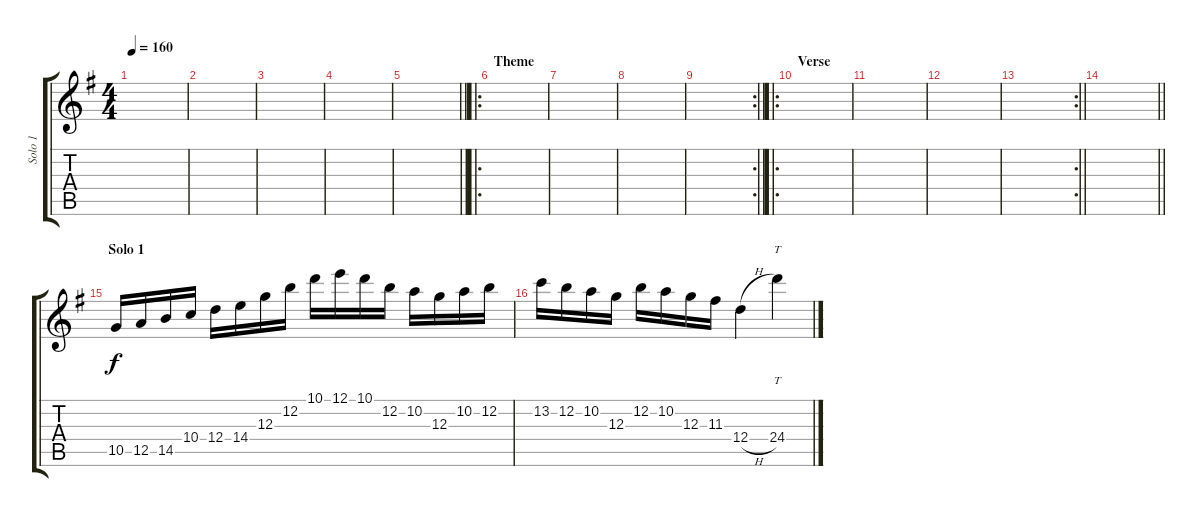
\track ("Solo 1" "Solo 1") {instrument distortionguitar}
\staff {score tabs}
\tuning (E4 B3 G3 D3 A2 E2) {hide}
\ts (4 4)
\tempo 160
\clef g2
\ks eminor
|
|
|
|
\barLineRight lightlight
|
\ro
\section ("" "Theme")
|
|
|
\rc 2
\barLineRight lightlight
|
\ro
\section ("" "Verse")
|
|
|
\rc 2
\barLineRight lightlight
|
\barLineRight lightlight
|
\section ("" "Solo 1")
10.5.16 12.5.16 14.5.16 10.4.16 12.4.16 14.4.16 12.3.16 12.2.16 10.1.16 12.1.16 10.1.16 12.2.16 10.2.16 12.3.16 10.2.16 12.2.16 |
13.2.16 12.2.16 10.2.16 12.3.16 12.2.16 10.2.16 12.3.16 11.3.16 12.4{h}.4 24.4.4{tt}
